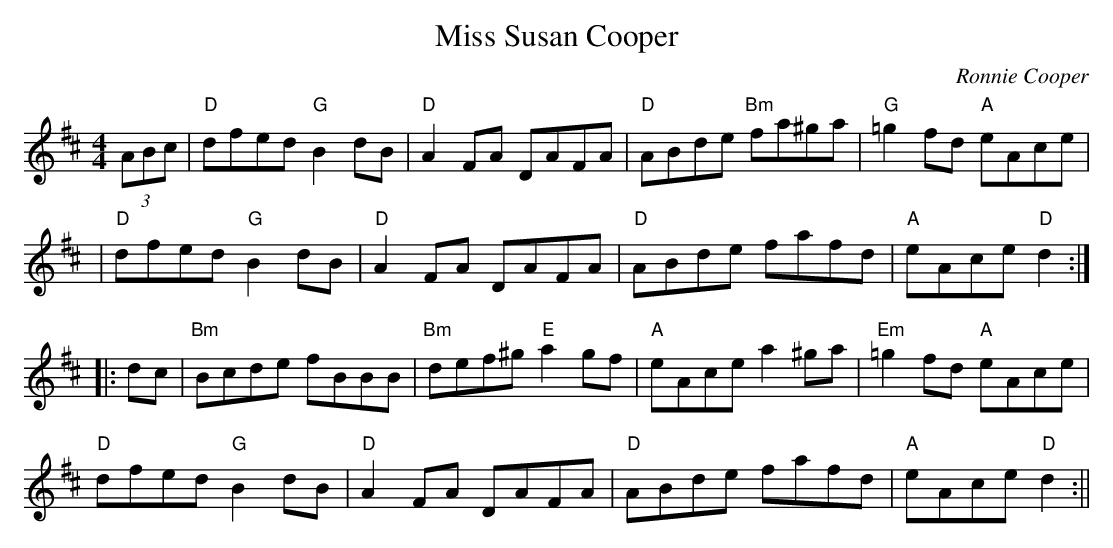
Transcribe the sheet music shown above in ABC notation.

X:1
T:Miss Susan Cooper
M:4/4
L:1/8
C:Ronnie Cooper
K:D
(3ABc|"D"dfed "G"B2 dB|"D"A2 FA DAFA|"D"ABde "Bm"fa^ga|"G"=g2 fd "A"eAce
|!
|"D"dfed "G"B2 dB|"D"A2 FA DAFA|"D"ABde fafd|"A"eAce "D"d2:|!
|:dc|"Bm"Bcde fBBB|"Bm"def^g "E"a2 gf|"A"eAce a2 ^ga|"Em"=g2 fd "A"eAce|
!
"D"dfed "G"B2 dB|"D"A2 FA DAFA|"D"ABde fafd|"A"eAce "D"d2:||
